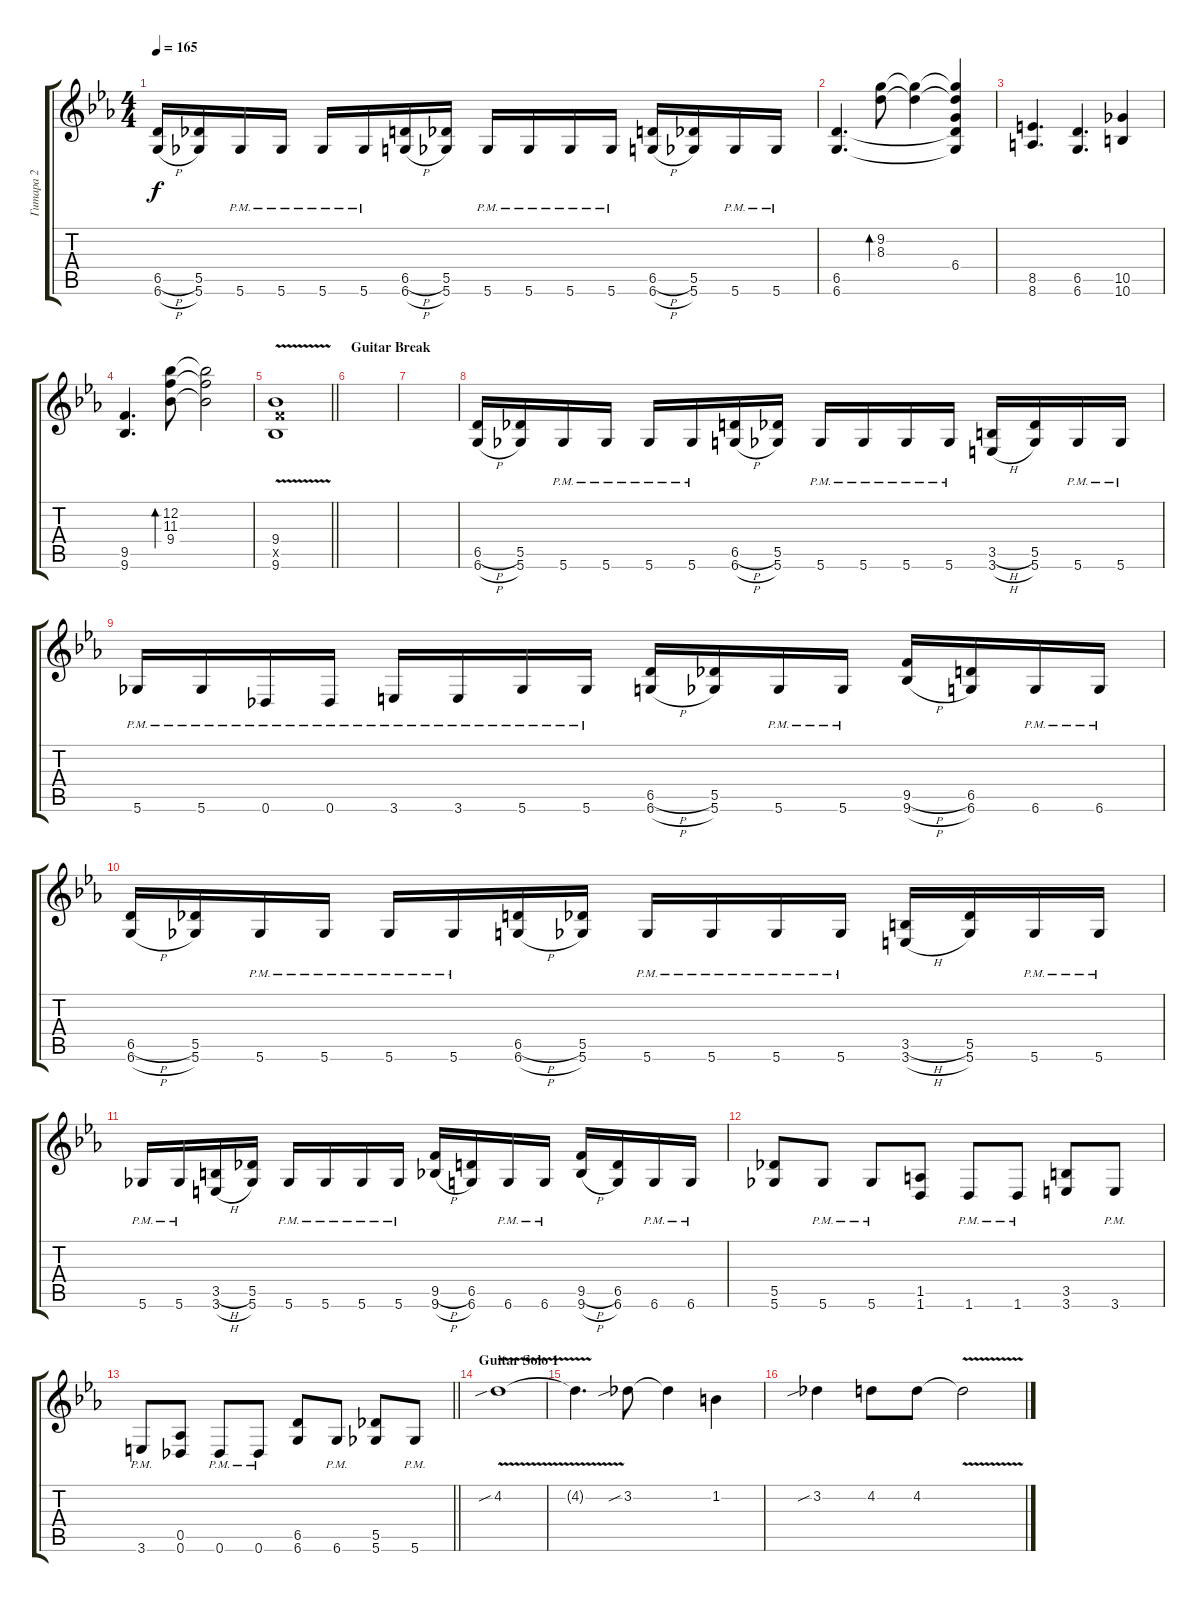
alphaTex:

\track ("Гитара 2" "Гитара 2") {instrument distortionguitar}
\staff {score tabs}
\tuning (Eb4 Bb3 Gb3 Db3 Ab2 Db2) {hide}
\ts (4 4)
\tempo 165
\clef g2
\ks cminor
(6.5{h} 6.6{h}).16{dy f} (5.5 5.6).16 5.6{pm}.16 5.6{pm}.16 5.6{pm}.16 5.6{pm}.16 (6.5{h} 6.6{h}).16 (5.5 5.6).16 5.6{pm}.16 5.6{pm}.16 5.6{pm}.16 5.6{pm}.16 (6.5{h} 6.6{h}).16 (5.5 5.6).16 5.6{pm}.16 5.6{pm}.16 |
(6.5 6.6).4{d} (9.2 8.3).8{bd 240} (9.2{t} 8.3{t}).4 (9.2{t} 8.3{t} 6.4 6.5{t} 6.6{t}).4 |
(8.5 8.6).4{d} (6.5 6.6).4{d} (10.5 10.6).4 |
(9.5 9.6).4{d} (12.2 11.3 9.4).8{bd 240} (12.2{t} 11.3{t} 9.4{t}).2 |
\barLineRight lightlight
(9.4{v} 9.5{x} 9.6{v}).1 |
\section ("" "Guitar Break")
|
|
(6.5{h} 6.6{h}).16 (5.5 5.6).16 5.6{pm}.16 5.6{pm}.16 5.6{pm}.16 5.6{pm}.16 (6.5{h} 6.6{h}).16 (5.5 5.6).16 5.6{pm}.16 5.6{pm}.16 5.6{pm}.16 5.6{pm}.16 (3.5{h} 3.6{h}).16 (5.5 5.6).16 5.6{pm}.16 5.6{pm}.16 |
5.6{pm}.16 5.6{pm}.16 0.6{pm}.16 0.6{pm}.16 3.6{pm}.16 3.6{pm}.16 5.6{pm}.16 5.6{pm}.16 (6.5{h} 6.6{h}).16 (5.5 5.6).16 5.6{pm}.16 5.6{pm}.16 (9.5{h} 9.6{h}).16 (6.5 6.6).16 6.6{pm}.16 6.6{pm}.16 |
(6.5{h} 6.6{h}).16 (5.5 5.6).16 5.6{pm}.16 5.6{pm}.16 5.6{pm}.16 5.6{pm}.16 (6.5{h} 6.6{h}).16 (5.5 5.6).16 5.6{pm}.16 5.6{pm}.16 5.6{pm}.16 5.6{pm}.16 (3.5{h} 3.6{h}).16 (5.5 5.6).16 5.6{pm}.16 5.6{pm}.16 |
5.6{pm}.16 5.6{pm}.16 (3.5{h} 3.6{h}).16 (5.5 5.6).16 5.6{pm}.16 5.6{pm}.16 5.6{pm}.16 5.6{pm}.16 (9.5{h} 9.6{h}).16 (6.5 6.6).16 6.6{pm}.16 6.6{pm}.16 (9.5{h} 9.6{h}).16 (6.5 6.6).16 6.6{pm}.16 6.6{pm}.16 |
(5.5 5.6).8 5.6{pm}.8 5.6{pm}.8 (1.5 1.6).8 1.6{pm}.8 1.6{pm}.8 (3.5 3.6).8 3.6{pm}.8 |
\barLineRight lightlight
3.6{pm}.8 (0.5 0.6).8 0.6{pm}.8 0.6{pm}.8 (6.5 6.6).8 6.6{pm}.8 (5.5 5.6).8 5.6{pm}.8 |
\section ("" "Guitar Solo 1")
4.2{v sib}.1{volume 10} |
4.2{t}.4{d} 3.2{sib}.8 3.2{t}.4 1.2.4 |
3.2{sib}.4 4.2.8 4.2.8 4.2{v t}.2
